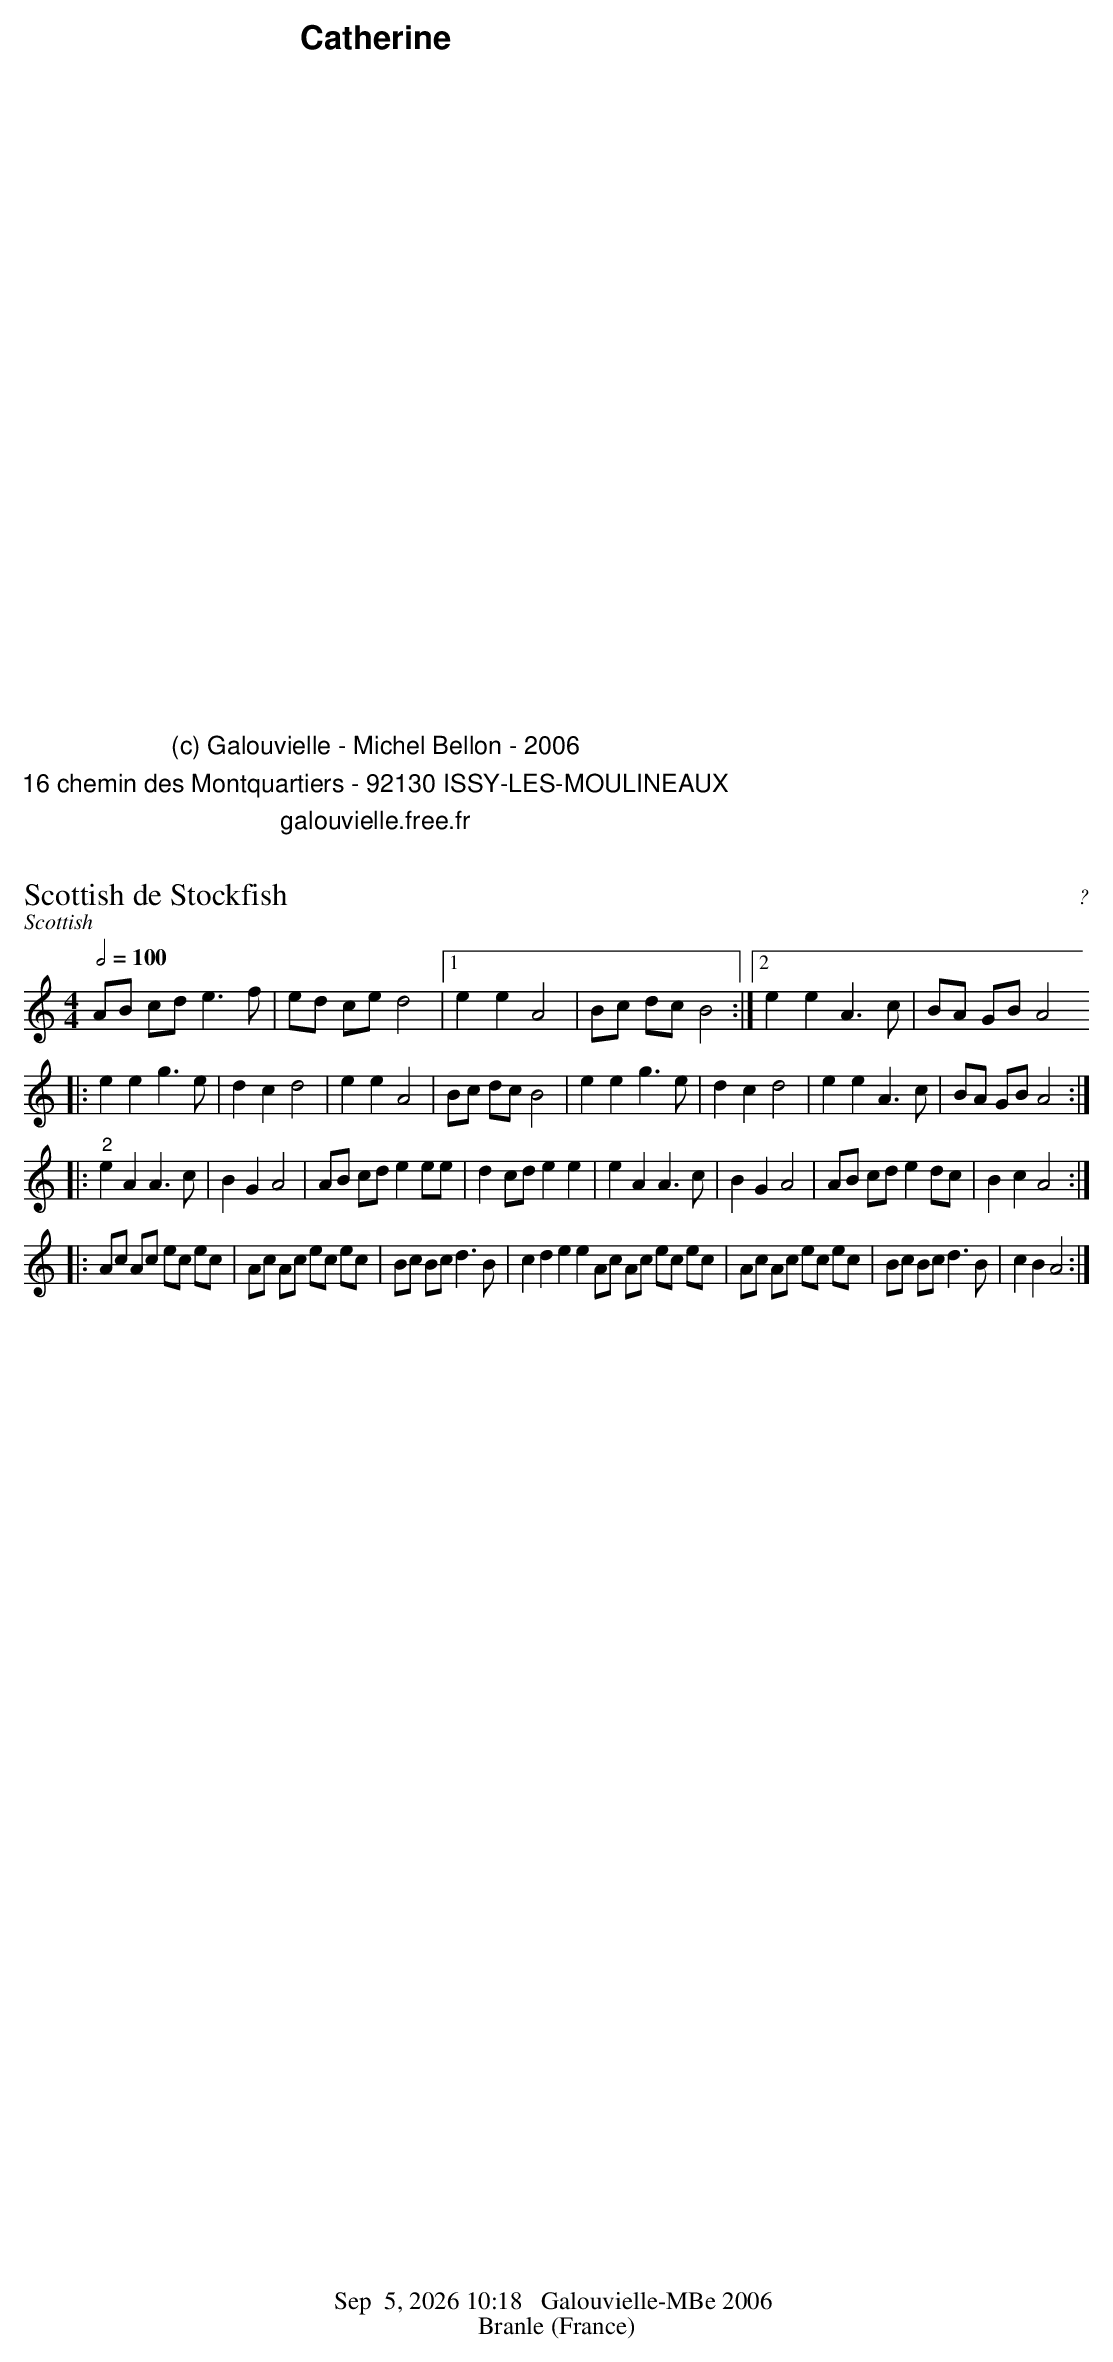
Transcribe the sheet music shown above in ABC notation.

X:1
T:Scottish de Stockfish
C:?
Q:1/2=100
M:4/4
L:1/8
K:C
AB cd e3f|ed ce d4|[1e2e2A4|Bc dc B4:|[2e2e2A3c|BA GB A4
|:e2e2g3e|d2c2d4|e2e2A4|Bc dc B4|e2e2g3e|d2c2d4|e2e2A3c|BA GB A4:|
|:"^2"e2A2A3c|B2G2A4|AB cd e2ee|d2cd e2e2| e2A2A3c|B2G2A4|AB cd e2dc|B2c2A4:|
|:Ac Ac ec ec|Ac Ac ec ec|Bc Bc d3B|c2d2e2e2Ac Ac ec ec| Ac Ac ec ec|Bc Bc d3B|c2B2A4:|
